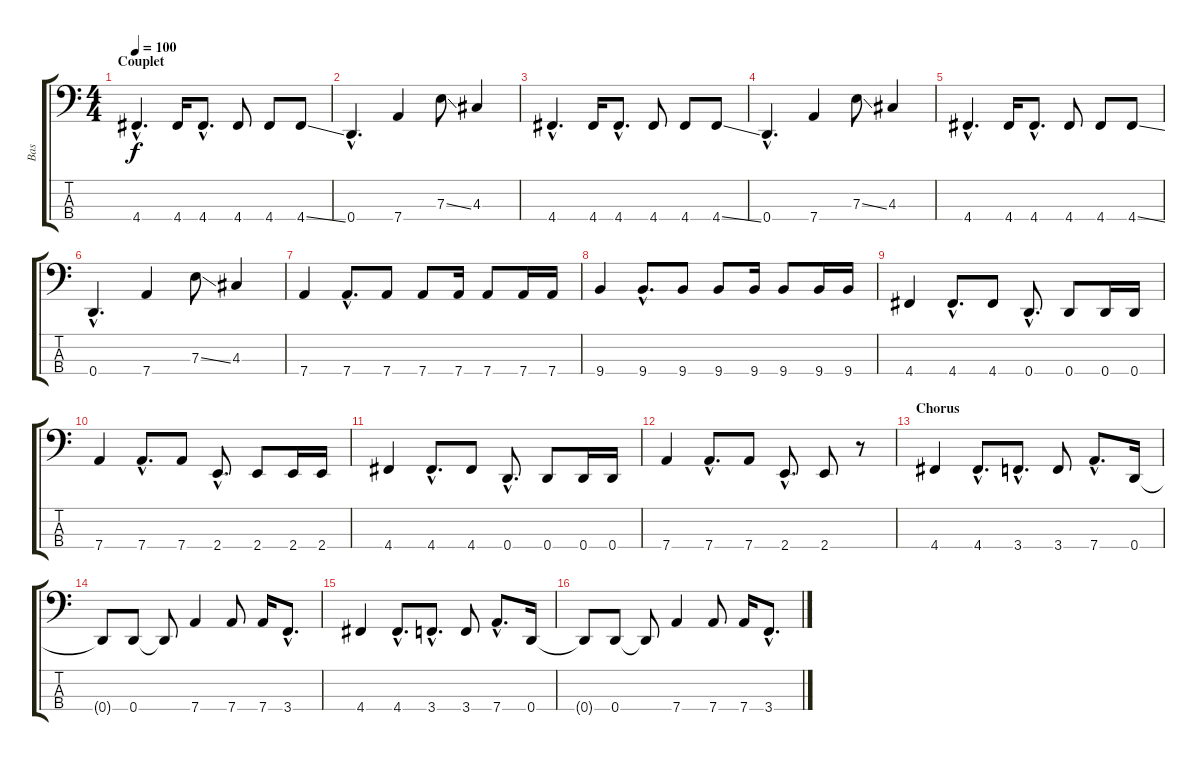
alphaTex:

\track ("Bas" "Bas") {instrument electricbasspick}
\staff {score tabs}
\tuning (G2 D2 A1 D1) {hide}
\ts (4 4)
\section ("" "Couplet")
\tempo 100
\clef f4
\ks c
4.4{hac}.4{d dy f} 4.4.16 4.4{hac}.8{d} 4.4.8 4.4.8 4.4{ss}.8 |
0.4{hac}.4{d} 7.4.4 7.3{ss}.8 4.3.4 |
4.4{hac}.4{d} 4.4.16 4.4{hac}.8{d} 4.4.8 4.4.8 4.4{ss}.8 |
0.4{hac}.4{d} 7.4.4 7.3{ss}.8 4.3.4 |
4.4{hac}.4{d} 4.4.16 4.4{hac}.8{d} 4.4.8 4.4.8 4.4{ss}.8 |
0.4{hac}.4{d} 7.4.4 7.3{ss}.8 4.3.4 |
7.4.4 7.4{hac}.8{d} 7.4.8 7.4.8 7.4.16 7.4.8 7.4.16 7.4.16 |
9.4.4 9.4{hac}.8{d} 9.4.8 9.4.8 9.4.16 9.4.8 9.4.16 9.4.16 |
4.4.4 4.4{hac}.8{d} 4.4.8 0.4{hac}.8{d} 0.4.8 0.4.16 0.4.16 |
7.4.4 7.4{hac}.8{d} 7.4.8 2.4{hac}.8{d} 2.4.8 2.4.16 2.4.16 |
4.4.4 4.4{hac}.8{d} 4.4.8 0.4{hac}.8{d} 0.4.8 0.4.16 0.4.16 |
7.4.4 7.4{hac}.8{d} 7.4.8 2.4{hac}.8{d} 2.4.8 r.8 |
\section ("" "Chorus")
4.4.4 4.4{hac}.8{d} 3.4{hac}.8{d} 3.4.8 7.4{hac}.8{d} 0.4.16 |
0.4{t}.8 0.4.8 0.4{t}.8 7.4.4 7.4.8 7.4.16 3.4{hac}.8{d} |
4.4.4 4.4{hac}.8{d} 3.4{hac}.8{d} 3.4.8 7.4{hac}.8{d} 0.4.16 |
0.4{t}.8 0.4.8 0.4{t}.8 7.4.4 7.4.8 7.4.16 3.4{hac}.8{d}
